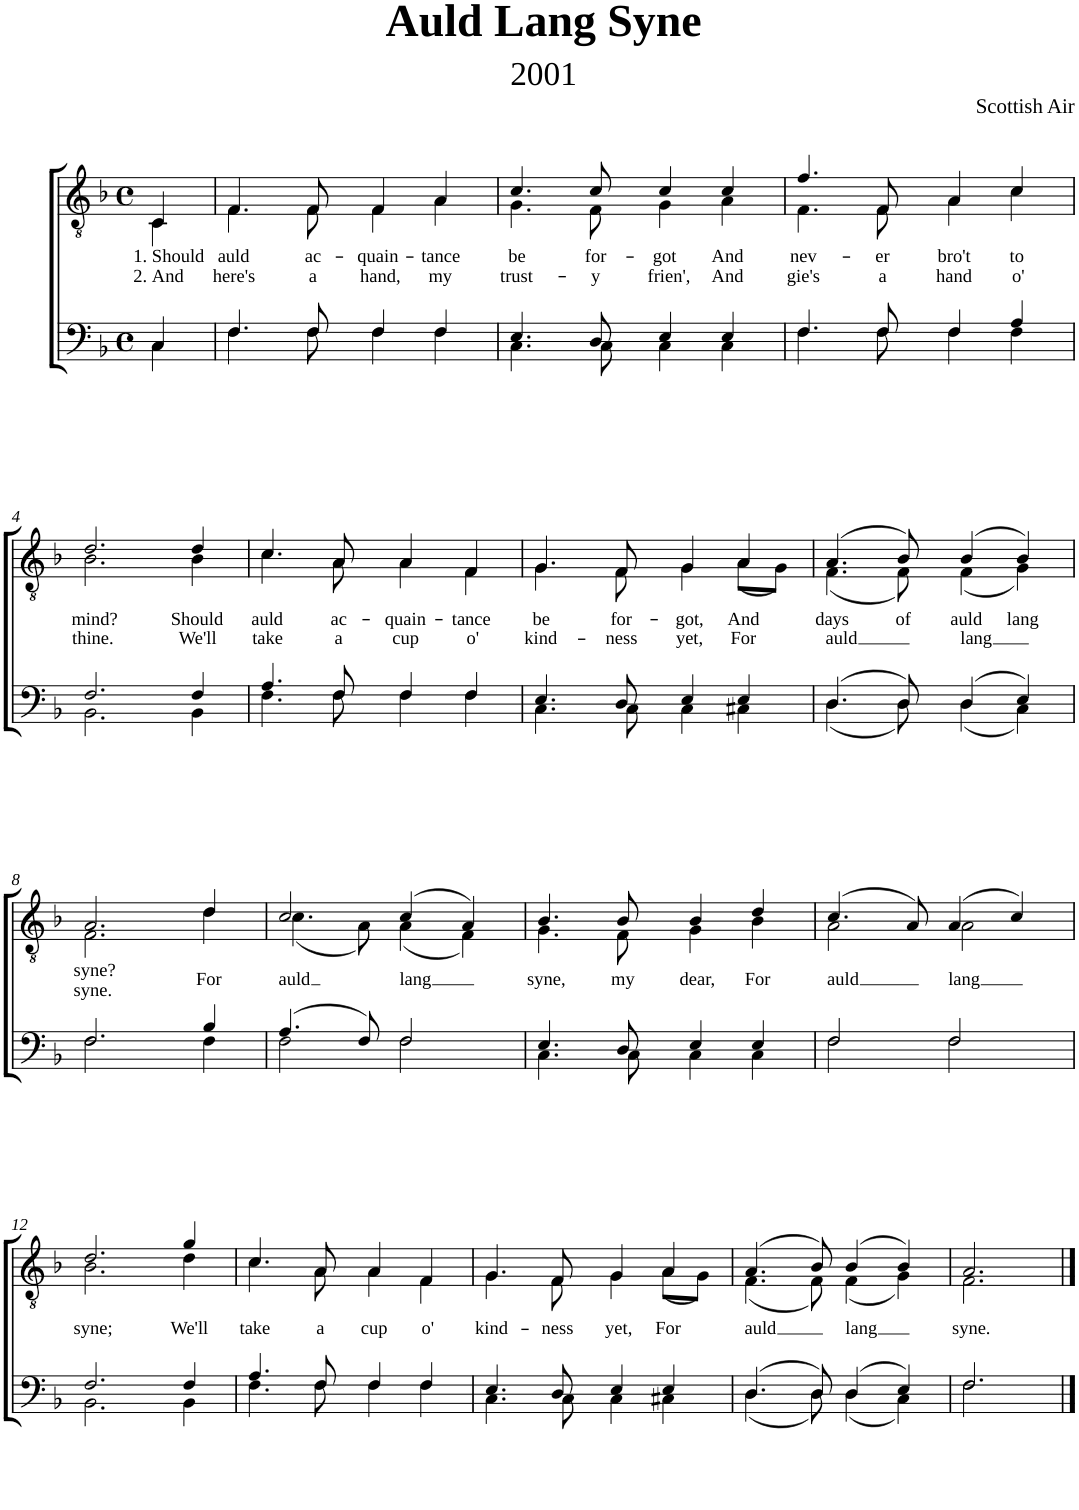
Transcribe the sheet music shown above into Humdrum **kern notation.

**kern	**kern	**text	**text
*part2	*part1	*part1	*part1
*staff2	*staff1	*staff1	*staff1
*I"Piano	*I"Piano	*	*
*I'Pno	*I'Pno	*	*
*clefF4	*clefGv2	*	*
*k[b-]	*k[b-]	*	*
*M4/4	*M4/4	*	*
*met(c)	*met(c)	*	*
=	=	=	=
*^	*	*	*
!	!	!	!LO:LY:b	!LO:LY:b
*	*	*^	*	*
4C/	4C\	4C/	4C\	1. Should	2. And
=1	=1	=1	=1	=1	=1
!	!	!	!	!LO:LY:b	!LO:LY:b
4.F/	4.F\	4.F/	4.F\	auld	here's
!	!	!	!	!LO:LY:b	!LO:LY:b
8F/	8F\	8F/	8F\	ac-	a
!	!	!	!	!LO:LY:b	!LO:LY:b
4F/	4F\	4F/	4F\	-quain-	hand,
!	!	!	!	!LO:LY:b	!LO:LY:b
4F/	4F\	4A/	4A\	-tance	my
=2	=2	=2	=2	=2	=2
!	!	!	!	!LO:LY:b	!LO:LY:b
4.E/	4.C\	4.c/	4.G\	be	trust-
!	!	!	!	!LO:LY:b	!LO:LY:b
8D/	8C\	8c/	8F\	for-	-y
!	!	!	!	!LO:LY:b	!LO:LY:b
4E/	4C\	4c/	4G\	-got	frien',
!	!	!	!	!LO:LY:b	!LO:LY:b
4E/	4C\	4c/	4A\	And	And
=3	=3	=3	=3	=3	=3
!	!	!	!	!LO:LY:b	!LO:LY:b
4.F/	4.F\	4.f/	4.F\	nev-	gie's
!	!	!	!	!LO:LY:b	!LO:LY:b
8F/	8F\	8F/	8F\	-er	a
!	!	!	!	!LO:LY:b	!LO:LY:b
4F/	4F\	4A/	4A\	bro't	hand
!	!	!	!	!LO:LY:b	!LO:LY:b
4A/	4F\	4c/	4c\	to	o'
!!LO:LB:g=z	!!
=4	=4	=4	=4	=4	=4
!	!	!	!	!LO:LY:b	!LO:LY:b
2.F/	2.BB-\	2.d/	2.B-\	mind?	thine.
!	!	!	!	!LO:LY:b	!LO:LY:b
4F/	4BB-\	4d/	4B-\	Should	We'll
=5	=5	=5	=5	=5	=5
!	!	!	!	!LO:LY:b	!LO:LY:b
4.A/	4.F\	4.c/	4.c\	auld	take
!	!	!	!	!LO:LY:b	!LO:LY:b
8F/	8F\	8A/	8A\	ac-	a
!	!	!	!	!LO:LY:b	!LO:LY:b
4F/	4F\	4A/	4A\	-quain-	cup
!	!	!	!	!LO:LY:b	!LO:LY:b
4F/	4F\	4F/	4F\	-tance	o'
=6	=6	=6	=6	=6	=6
!	!	!	!	!LO:LY:b	!LO:LY:b
4.E/	4.C\	4.G/	4.G\	be	kind-
!	!	!	!	!LO:LY:b	!LO:LY:b
8D/	8C\	8F/	8F\	for-	-ness
!	!	!	!	!LO:LY:b	!LO:LY:b
4E/	4C\	4G/	4G\	-got,	yet,
!	!	!	!	!LO:LY:b	!LO:LY:b
4E/	4C#X\	4A/	(8A\L	And	For
.	.	.	8G\J)	.	.
=7	=7	=7	=7	=7	=7
!	!	!	!	!LO:LY:b	!LO:LY:b
(4.D/	(4.D\	(4.A/	(4.F\	days	auld
!	!	!	!	!LO:LY:b	!
8D/)	8D\)	8B-/)	8F\)	of	.
!	!	!	!	!LO:LY:b	!LO:LY:b
(4D/	(4D\	(4B-/	(4F\	auld	lang
!	!	!	!	!LO:LY:b	!
4E/)	4C\)	4B-/)	4G\)	lang	.
!!LO:LB:g=z	!!
=8	=8	=8	=8	=8	=8
!	!	!	!	!LO:LY:b	!LO:LY:b
2.F/	2.F\	2.A/	2.F\	syne?	syne.
!	!	!	!	!LO:LY:b	!
4B-/	4F\	4d/	4d\	For	.
=9	=9	=9	=9	=9	=9
!	!	!	!	!LO:LY:b	!
(4.A/	2F\	2c/	(4.c\	-auld	.
8F/)	.	.	8A\)	.	.
!	!	!	!	!LO:LY:b	!
2F/	2F\	(4c/	(4A\	lang	.
.	.	4A/)	4F\)	.	.
=10	=10	=10	=10	=10	=10
!	!	!	!	!LO:LY:b	!
4.E/	4.C\	4.B-/	4.G\	syne,	.
!	!	!	!	!LO:LY:b	!
8D/	8C\	8B-/	8F\	my	.
!	!	!	!	!LO:LY:b	!
4E/	4C\	4B-/	4G\	dear,	.
!	!	!	!	!LO:LY:b	!
4E/	4C\	4d/	4B-\	For	.
=11	=11	=11	=11	=11	=11
!	!	!	!	!LO:LY:b	!
2F/	2F\	(4.c/	2A\	auld	.
.	.	8A/)	.	.	.
!	!	!	!	!LO:LY:b	!
2F/	2F\	(4A/	2A\	lang	.
.	.	4c/)	.	.	.
!!LO:LB:g=z	!!
=12	=12	=12	=12	=12	=12
!	!	!	!	!LO:LY:b	!
2.F/	2.BB-\	2.d/	2.B-\	syne;	.
!	!	!	!	!LO:LY:b	!
4F/	4BB-\	4g/	4d\	We'll	.
=13	=13	=13	=13	=13	=13
!	!	!	!	!LO:LY:b	!
4.A/	4.F\	4.c/	4.c\	take	.
!	!	!	!	!LO:LY:b	!
8F/	8F\	8A/	8A\	a	.
!	!	!	!	!LO:LY:b	!
4F/	4F\	4A/	4A\	cup	.
!	!	!	!	!LO:LY:b	!
4F/	4F\	4F/	4F\	o'	.
=14	=14	=14	=14	=14	=14
!	!	!	!	!LO:LY:b	!
4.E/	4.C\	4.G/	4.G\	kind-	.
!	!	!	!	!LO:LY:b	!
8D/	8C\	8F/	8F\	-ness	.
!	!	!	!	!LO:LY:b	!
4E/	4C\	4G/	4G\	yet,	.
!	!	!	!	!LO:LY:b	!
4E/	4C#X\	4A/	(8A\L	For	.
.	.	.	8G\J)	.	.
=15	=15	=15	=15	=15	=15
!	!	!	!	!LO:LY:b	!
(4.D/	(4.D\	(4.A/	(4.F\	auld	.
8D/)	8D\)	8B-/)	8F\)	.	.
!	!	!	!	!LO:LY:b	!
(4D/	(4D\	(4B-/	(4F\	lang	.
4E/)	4C\)	4B-/)	4G\)	.	.
=16	=16	=16	=16	=16	=16
!	!	!	!	!LO:LY:b	!
2.F/	2.F\	2.A/	2.F\	syne.	.
*v	*v	*	*	*	*
*	*v	*v	*	*
==	==	==	==
*-	*-	*-	*-
